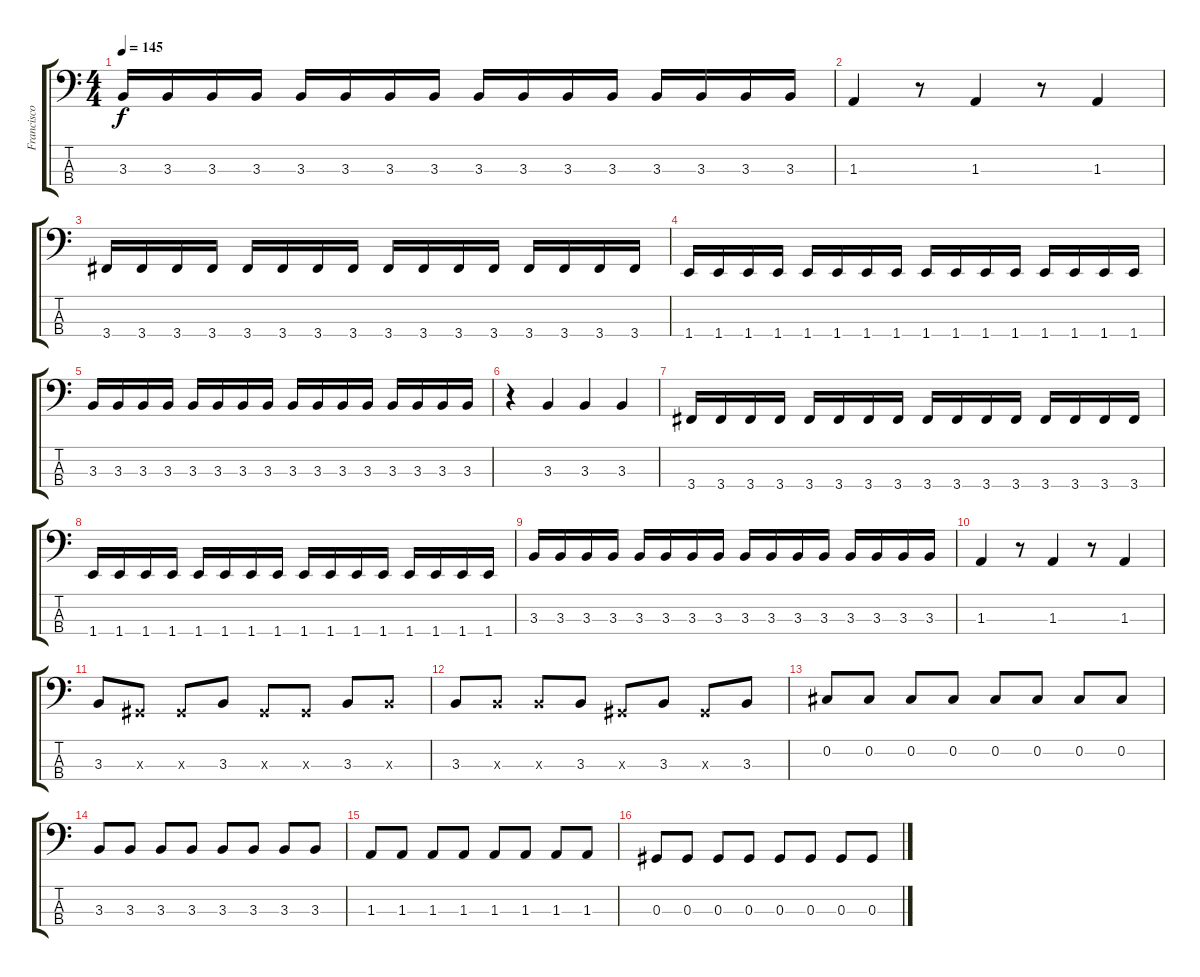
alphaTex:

\track ("Francisco Fidalgo" "Francisco ") {instrument electricbasspick}
\staff {score tabs}
\tuning (Gb2 Db2 Ab1 Eb1) {hide}
\ts (4 4)
\tempo 145
\clef f4
\ks c
3.3.16{dy f} 3.3.16 3.3.16 3.3.16 3.3.16 3.3.16 3.3.16 3.3.16 3.3.16 3.3.16 3.3.16 3.3.16 3.3.16 3.3.16 3.3.16 3.3.16 |
1.3.4 r.8 1.3.4 r.8 1.3.4 |
3.4.16 3.4.16 3.4.16 3.4.16 3.4.16 3.4.16 3.4.16 3.4.16 3.4.16 3.4.16 3.4.16 3.4.16 3.4.16 3.4.16 3.4.16 3.4.16 |
1.4.16 1.4.16 1.4.16 1.4.16 1.4.16 1.4.16 1.4.16 1.4.16 1.4.16 1.4.16 1.4.16 1.4.16 1.4.16 1.4.16 1.4.16 1.4.16 |
3.3.16 3.3.16 3.3.16 3.3.16 3.3.16 3.3.16 3.3.16 3.3.16 3.3.16 3.3.16 3.3.16 3.3.16 3.3.16 3.3.16 3.3.16 3.3.16 |
r.4 3.3.4 3.3.4 3.3.4 |
3.4.16 3.4.16 3.4.16 3.4.16 3.4.16 3.4.16 3.4.16 3.4.16 3.4.16 3.4.16 3.4.16 3.4.16 3.4.16 3.4.16 3.4.16 3.4.16 |
1.4.16 1.4.16 1.4.16 1.4.16 1.4.16 1.4.16 1.4.16 1.4.16 1.4.16 1.4.16 1.4.16 1.4.16 1.4.16 1.4.16 1.4.16 1.4.16 |
3.3.16 3.3.16 3.3.16 3.3.16 3.3.16 3.3.16 3.3.16 3.3.16 3.3.16 3.3.16 3.3.16 3.3.16 3.3.16 3.3.16 3.3.16 3.3.16 |
1.3.4 r.8 1.3.4 r.8 1.3.4 |
3.3.8 0.3{x}.8 0.3{x}.8 3.3.8 0.3{x}.8 0.3{x}.8 3.3.8 3.3{x}.8 |
3.3.8 3.3{x}.8 3.3{x}.8 3.3.8 0.3{x}.8 3.3.8 0.3{x}.8 3.3.8 |
0.2.8 0.2.8 0.2.8 0.2.8 0.2.8 0.2.8 0.2.8 0.2.8 |
3.3.8 3.3.8 3.3.8 3.3.8 3.3.8 3.3.8 3.3.8 3.3.8 |
1.3.8 1.3.8 1.3.8 1.3.8 1.3.8 1.3.8 1.3.8 1.3.8 |
0.3.8 0.3.8 0.3.8 0.3.8 0.3.8 0.3.8 0.3.8 0.3.8
